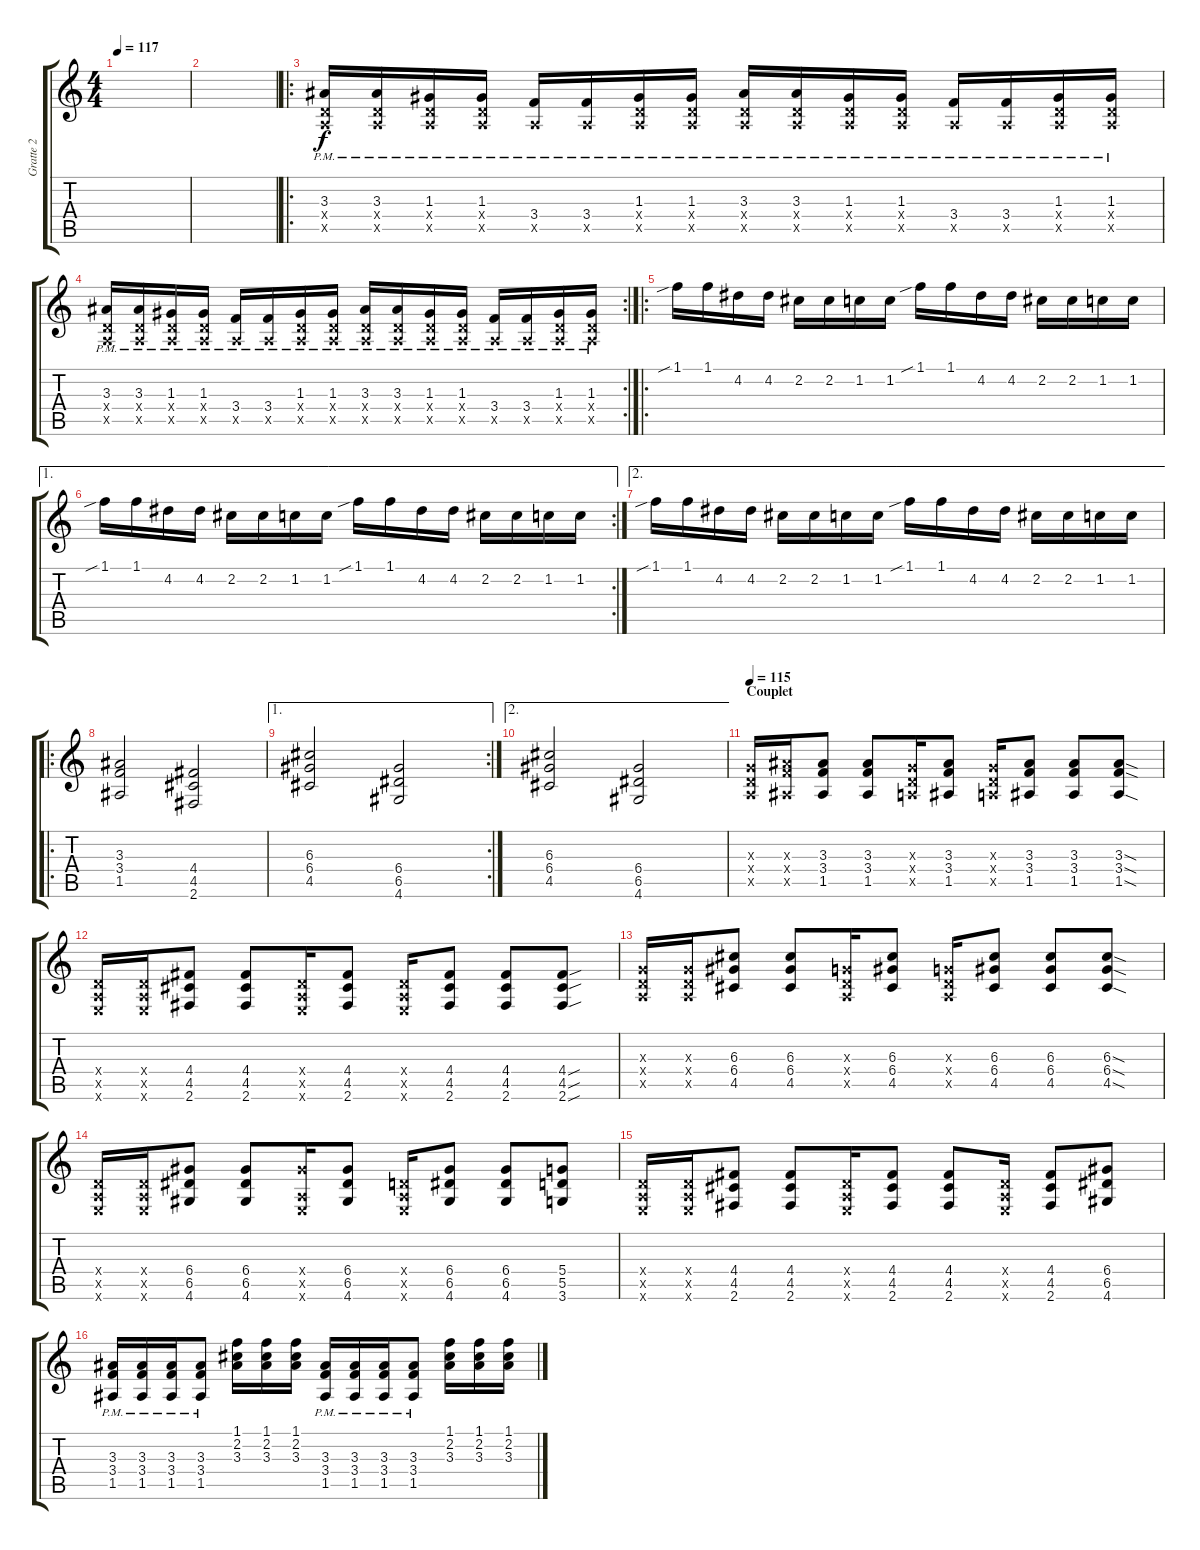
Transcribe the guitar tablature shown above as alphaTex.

\track ("Gratte 2" "Gratte 2") {instrument distortionguitar}
\staff {score tabs}
\tuning (E4 B3 G3 D3 A2 E2) {hide}
\ts (4 4)
\tempo 117
\clef g2
\ks c
|
|
\ro
(3.3{pm} 0.4{x} 0.5{x}).16 (3.3{pm} 0.4{x} 0.5{x}).16 (1.3{pm} 0.4{x} 0.5{x}).16 (1.3{pm} 0.4{x} 0.5{x}).16 (3.4{pm} 0.5{x}).16 (3.4{pm} 0.5{x}).16 (1.3{pm} 0.4{x} 0.5{x}).16 (1.3{pm} 0.4{x} 0.5{x}).16 (3.3{pm} 0.4{x} 0.5{x}).16 (3.3{pm} 0.4{x} 0.5{x}).16 (1.3{pm} 0.4{x} 0.5{x}).16 (1.3{pm} 0.4{x} 0.5{x}).16 (3.4{pm} 0.5{x}).16 (3.4{pm} 0.5{x}).16 (1.3{pm} 0.4{x} 0.5{x}).16 (1.3{pm} 0.4{x} 0.5{x}).16 |
\rc 2
(3.3{pm} 0.4{x} 0.5{x}).16 (3.3{pm} 0.4{x} 0.5{x}).16 (1.3{pm} 0.4{x} 0.5{x}).16 (1.3{pm} 0.4{x} 0.5{x}).16 (3.4{pm} 0.5{x}).16 (3.4{pm} 0.5{x}).16 (1.3{pm} 0.4{x} 0.5{x}).16 (1.3{pm} 0.4{x} 0.5{x}).16 (3.3{pm} 0.4{x} 0.5{x}).16 (3.3{pm} 0.4{x} 0.5{x}).16 (1.3{pm} 0.4{x} 0.5{x}).16 (1.3{pm} 0.4{x} 0.5{x}).16 (3.4{pm} 0.5{x}).16 (3.4{pm} 0.5{x}).16 (1.3{pm} 0.4{x} 0.5{x}).16 (1.3{pm} 0.4{x} 0.5{x}).16 |
\ro
1.1{sib}.16 1.1.16 4.2.16 4.2.16 2.2.16 2.2.16 1.2.16 1.2.16 1.1{sib}.16 1.1.16 4.2.16 4.2.16 2.2.16 2.2.16 1.2.16 1.2.16 |
\ae 1
\rc 2
1.1{sib}.16 1.1.16 4.2.16 4.2.16 2.2.16 2.2.16 1.2.16 1.2.16 1.1{sib}.16 1.1.16 4.2.16 4.2.16 2.2.16 2.2.16 1.2.16 1.2.16 |
\ae 2
1.1{sib}.16 1.1.16 4.2.16 4.2.16 2.2.16 2.2.16 1.2.16 1.2.16 1.1{sib}.16 1.1.16 4.2.16 4.2.16 2.2.16 2.2.16 1.2.16 1.2.16 |
\ro
(3.3 3.4 1.5).2 (4.4 4.5 2.6).2 |
\ae 1
\rc 2
(6.3 6.4 4.5).2 (6.4 6.5 4.6).2 |
\ae 2
(6.3 6.4 4.5).2 (6.4 6.5 4.6).2 |
\section ("" "Couplet")
\tempo 115
(0.3{x} 0.4{x} 0.5{x}).16 (3.3{x} 3.4{x} 1.5{x}).16 (3.3 3.4 1.5).8 (3.3 3.4 1.5).8 (0.3{x} 0.4{x} 0.5{x}).16 (3.3 3.4 1.5).8 (0.3{x} 0.4{x} 0.5{x}).16 (3.3 3.4 1.5).8 (3.3 3.4 1.5).8 (3.3{sod} 3.4{sod} 1.5{sod}).8 |
(0.4{x} 0.5{x} 0.6{x}).16 (0.4{x} 0.5{x} 0.6{x}).16 (4.4 4.5 2.6).8 (4.4 4.5 2.6).8 (0.4{x} 0.5{x} 0.6{x}).16 (4.4 4.5 2.6).8 (0.4{x} 0.5{x} 0.6{x}).16 (4.4 4.5 2.6).8 (4.4 4.5 2.6).8 (4.4{sou} 4.5{sou} 2.6{sou}).8 |
(0.3{x} 0.4{x} 0.5{x}).16 (0.3{x} 0.4{x} 0.5{x}).16 (6.3 6.4 4.5).8 (6.3 6.4 4.5).8 (0.3{x} 0.4{x} 0.5{x}).16 (6.3 6.4 4.5).8 (0.3{x} 0.4{x} 0.5{x}).16 (6.3 6.4 4.5).8 (6.3 6.4 4.5).8 (6.3{sod} 6.4{sod} 4.5{sod}).8 |
(0.4{x} 0.5{x} 0.6{x}).16 (0.4{x} 0.5{x} 0.6{x}).16 (6.4 6.5 4.6).8 (6.4 6.5 4.6).8 (6.4{x} 0.5{x} 0.6{x}).16 (6.4 6.5 4.6).8 (0.4{x} 0.5{x} 0.6{x}).16 (6.4 6.5 4.6).8 (6.4 6.5 4.6).8 (5.4 5.5 3.6).8 |
(0.4{x} 0.5{x} 0.6{x}).16 (0.4{x} 0.5{x} 0.6{x}).16 (4.4 4.5 2.6).8 (4.4 4.5 2.6).8 (0.4{x} 0.5{x} 0.6{x}).16 (4.4 4.5 2.6).8 (4.4 4.5 2.6).8 (0.4{x} 0.5{x} 0.6{x}).16 (4.4 4.5 2.6).8 (6.4 6.5 4.6).8 |
(3.3{pm} 3.4{pm} 1.5{pm}).16 (3.3{pm} 3.4{pm} 1.5{pm}).16 (3.3{pm} 3.4{pm} 1.5{pm}).16 (3.3{pm} 3.4{pm} 1.5{pm}).8 (1.1 2.2 3.3).16 (1.1 2.2 3.3).16 (1.1 2.2 3.3).16 (3.3{pm} 3.4{pm} 1.5{pm}).16 (3.3{pm} 3.4{pm} 1.5{pm}).16 (3.3{pm} 3.4{pm} 1.5{pm}).16 (3.3{pm} 3.4{pm} 1.5{pm}).8 (1.1 2.2 3.3).16 (1.1 2.2 3.3).16 (1.1 2.2 3.3).16
